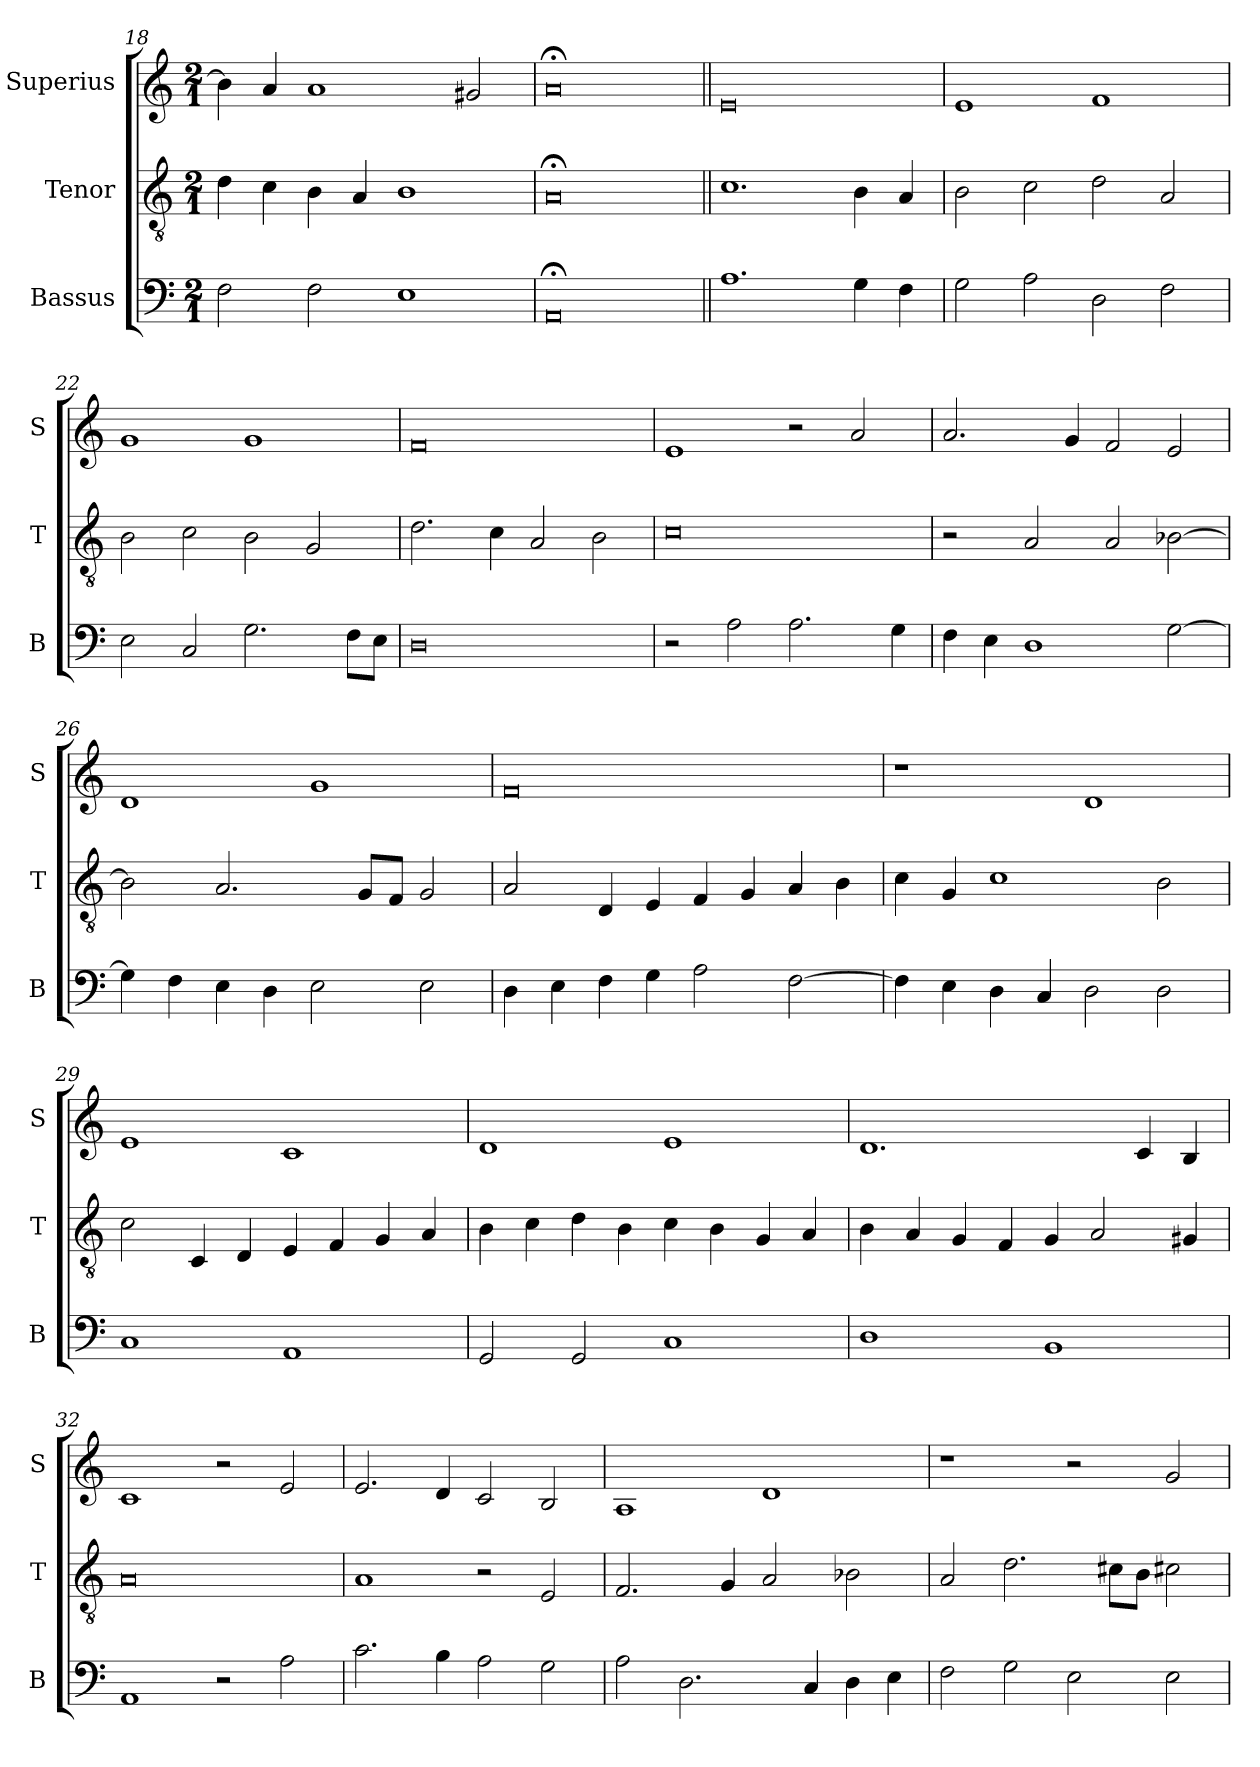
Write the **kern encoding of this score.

**kern	**kern	**kern
*part3	*part2	*part1
*staff3	*staff2	*staff1
*I"Bassus	*I"Tenor	*I"Superius
*I'B	*I'T	*I'S
*clefF4	*clefGv2	*clefG2
*k[]	*k[]	*k[]
*C:	*C:	*C:
*M2/1	*M2/1	*M2/1
=18	=18	=18
2F	4d	4b]
.	4c	4a
2F	4B	1a
.	4A	.
1E	1B	.
.	.	2g#X
=19	=19	=19
0AA;<	0A;<	0a;<
=20||	=20||	=20||
1.A	1.c	0e
4G	4B	.
4F	4A	.
=21	=21	=21
2G	2B	1e
2A	2c	.
2D	2d	1f
2F	2A	.
=22	=22	=22
2E	2B	1g
2C	2c	.
2.G	2B	1g
.	2G	.
8FL	.	.
8EJ	.	.
=23	=23	=23
0D	2.d	0f
.	4c	.
.	2A	.
.	2B	.
=24	=24	=24
2r	0c	1e
2A	.	.
2.A	.	2r
.	.	2a
4G	.	.
=25	=25	=25
4F	2r	2.a
4E	.	.
1D	2A	.
.	.	4g
.	2A	2f
[2G	[2B-X	2e
=26	=26	=26
4G]	2B-]	1d
4F	.	.
4E	2.A	.
4D	.	.
2E	.	1g
.	8GL	.
.	8FJ	.
2E	2G	.
=27	=27	=27
4D	2A	0f
4E	.	.
4F	4D	.
4G	4E	.
2A	4F	.
.	4G	.
[2F	4A	.
.	4B	.
=28	=28	=28
4F]	4c	1r
4E	4G	.
4D	1c	.
4C	.	.
2D	.	1d
2D	2B	.
=29	=29	=29
1C	2c	1e
.	4C	.
.	4D	.
1AA	4E	1c
.	4F	.
.	4G	.
.	4A	.
=30	=30	=30
2GG	4B	1d
.	4c	.
2GG	4d	.
.	4B	.
1C	4c	1e
.	4B	.
.	4G	.
.	4A	.
=31	=31	=31
1D	4B	1.d
.	4A	.
.	4G	.
.	4F	.
1BB	4G	.
.	2A	.
.	.	4c
.	4G#X	4B
=32	=32	=32
1AA	0A	1c
2r	.	2r
2A	.	2e
=33	=33	=33
2.c	1A	2.e
4B	.	4d
2A	2r	2c
2G	2E	2B
=34	=34	=34
2A	2.F	1A
2.D	.	.
.	4G	.
.	2A	1d
4C	.	.
4D	2B-X	.
4E	.	.
=35	=35	=35
2F	2A	1r
2G	2.d	.
2E	.	2r
.	8c#XL	.
.	8BJ	.
2E	2c#X	2g
=	=	=
*-	*-	*-
